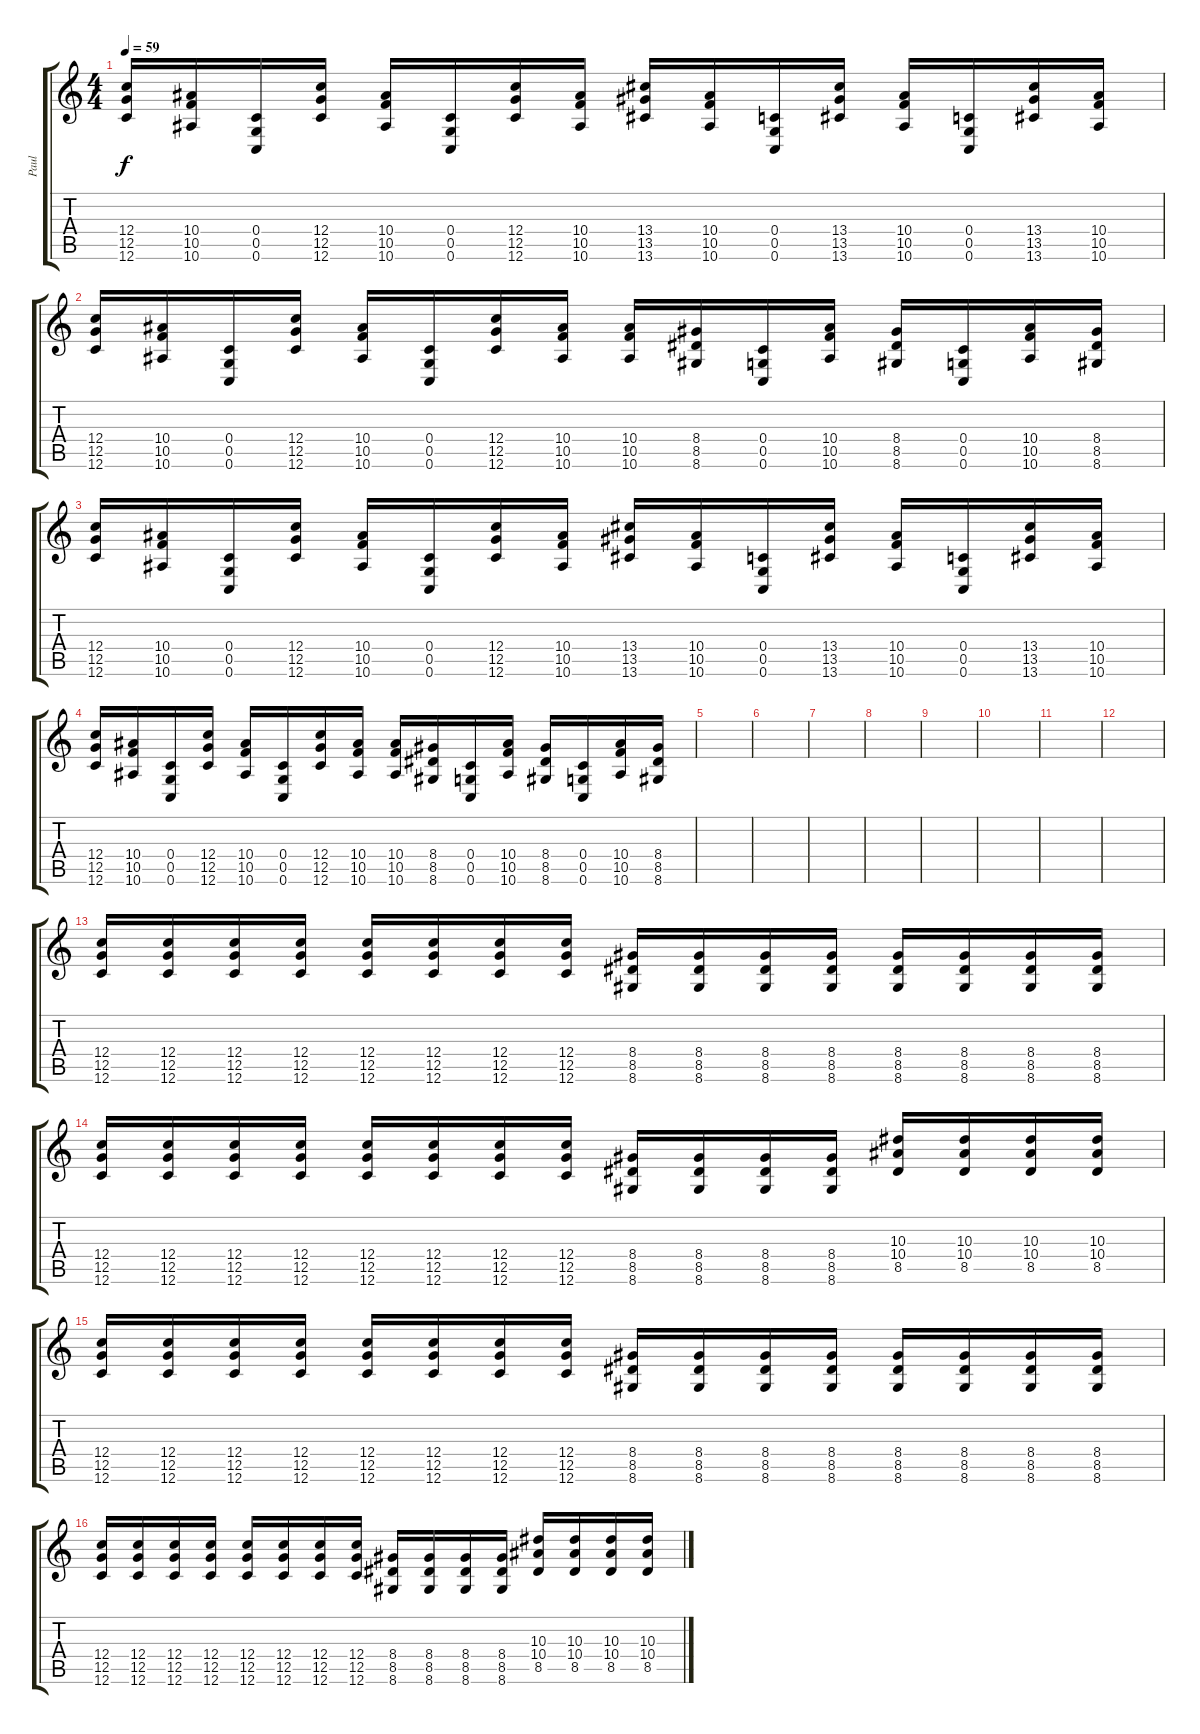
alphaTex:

\track ("Paul" "Paul") {instrument distortionguitar}
\staff {score tabs}
\tuning (D4 A3 F3 C3 G2 C2) {hide}
\ts (4 4)
\tempo 59
\clef g2
\ks c
(12.4 12.5 12.6).16{dy f} (10.4 10.5 10.6).16 (0.4 0.5 0.6).16 (12.4 12.5 12.6).16 (10.4 10.5 10.6).16 (0.4 0.5 0.6).16 (12.4 12.5 12.6).16 (10.4 10.5 10.6).16 (13.4 13.5 13.6).16 (10.4 10.5 10.6).16 (0.4 0.5 0.6).16 (13.4 13.5 13.6).16 (10.4 10.5 10.6).16 (0.4 0.5 0.6).16 (13.4 13.5 13.6).16 (10.4 10.5 10.6).16 |
(12.4 12.5 12.6).16 (10.4 10.5 10.6).16 (0.4 0.5 0.6).16 (12.4 12.5 12.6).16 (10.4 10.5 10.6).16 (0.4 0.5 0.6).16 (12.4 12.5 12.6).16 (10.4 10.5 10.6).16 (10.4 10.5 10.6).16 (8.4 8.5 8.6).16 (0.4 0.5 0.6).16 (10.4 10.5 10.6).16 (8.4 8.5 8.6).16 (0.4 0.5 0.6).16 (10.4 10.5 10.6).16 (8.4 8.5 8.6).16 |
(12.4 12.5 12.6).16 (10.4 10.5 10.6).16 (0.4 0.5 0.6).16 (12.4 12.5 12.6).16 (10.4 10.5 10.6).16 (0.4 0.5 0.6).16 (12.4 12.5 12.6).16 (10.4 10.5 10.6).16 (13.4 13.5 13.6).16 (10.4 10.5 10.6).16 (0.4 0.5 0.6).16 (13.4 13.5 13.6).16 (10.4 10.5 10.6).16 (0.4 0.5 0.6).16 (13.4 13.5 13.6).16 (10.4 10.5 10.6).16 |
(12.4 12.5 12.6).16 (10.4 10.5 10.6).16 (0.4 0.5 0.6).16 (12.4 12.5 12.6).16 (10.4 10.5 10.6).16 (0.4 0.5 0.6).16 (12.4 12.5 12.6).16 (10.4 10.5 10.6).16 (10.4 10.5 10.6).16 (8.4 8.5 8.6).16 (0.4 0.5 0.6).16 (10.4 10.5 10.6).16 (8.4 8.5 8.6).16 (0.4 0.5 0.6).16 (10.4 10.5 10.6).16 (8.4 8.5 8.6).16 |
|
|
|
|
|
|
|
|
(12.4 12.5 12.6).16 (12.4 12.5 12.6).16 (12.4 12.5 12.6).16 (12.4 12.5 12.6).16 (12.4 12.5 12.6).16 (12.4 12.5 12.6).16 (12.4 12.5 12.6).16 (12.4 12.5 12.6).16 (8.4 8.5 8.6).16 (8.4 8.5 8.6).16 (8.4 8.5 8.6).16 (8.4 8.5 8.6).16 (8.4 8.5 8.6).16 (8.4 8.5 8.6).16 (8.4 8.5 8.6).16 (8.4 8.5 8.6).16 |
(12.4 12.5 12.6).16 (12.4 12.5 12.6).16 (12.4 12.5 12.6).16 (12.4 12.5 12.6).16 (12.4 12.5 12.6).16 (12.4 12.5 12.6).16 (12.4 12.5 12.6).16 (12.4 12.5 12.6).16 (8.4 8.5 8.6).16 (8.4 8.5 8.6).16 (8.4 8.5 8.6).16 (8.4 8.5 8.6).16 (10.3 10.4 8.5).16 (10.3 10.4 8.5).16 (10.3 10.4 8.5).16 (10.3 10.4 8.5).16 |
(12.4 12.5 12.6).16 (12.4 12.5 12.6).16 (12.4 12.5 12.6).16 (12.4 12.5 12.6).16 (12.4 12.5 12.6).16 (12.4 12.5 12.6).16 (12.4 12.5 12.6).16 (12.4 12.5 12.6).16 (8.4 8.5 8.6).16 (8.4 8.5 8.6).16 (8.4 8.5 8.6).16 (8.4 8.5 8.6).16 (8.4 8.5 8.6).16 (8.4 8.5 8.6).16 (8.4 8.5 8.6).16 (8.4 8.5 8.6).16 |
(12.4 12.5 12.6).16 (12.4 12.5 12.6).16 (12.4 12.5 12.6).16 (12.4 12.5 12.6).16 (12.4 12.5 12.6).16 (12.4 12.5 12.6).16 (12.4 12.5 12.6).16 (12.4 12.5 12.6).16 (8.4 8.5 8.6).16 (8.4 8.5 8.6).16 (8.4 8.5 8.6).16 (8.4 8.5 8.6).16 (10.3 10.4 8.5).16 (10.3 10.4 8.5).16 (10.3 10.4 8.5).16 (10.3 10.4 8.5).16
